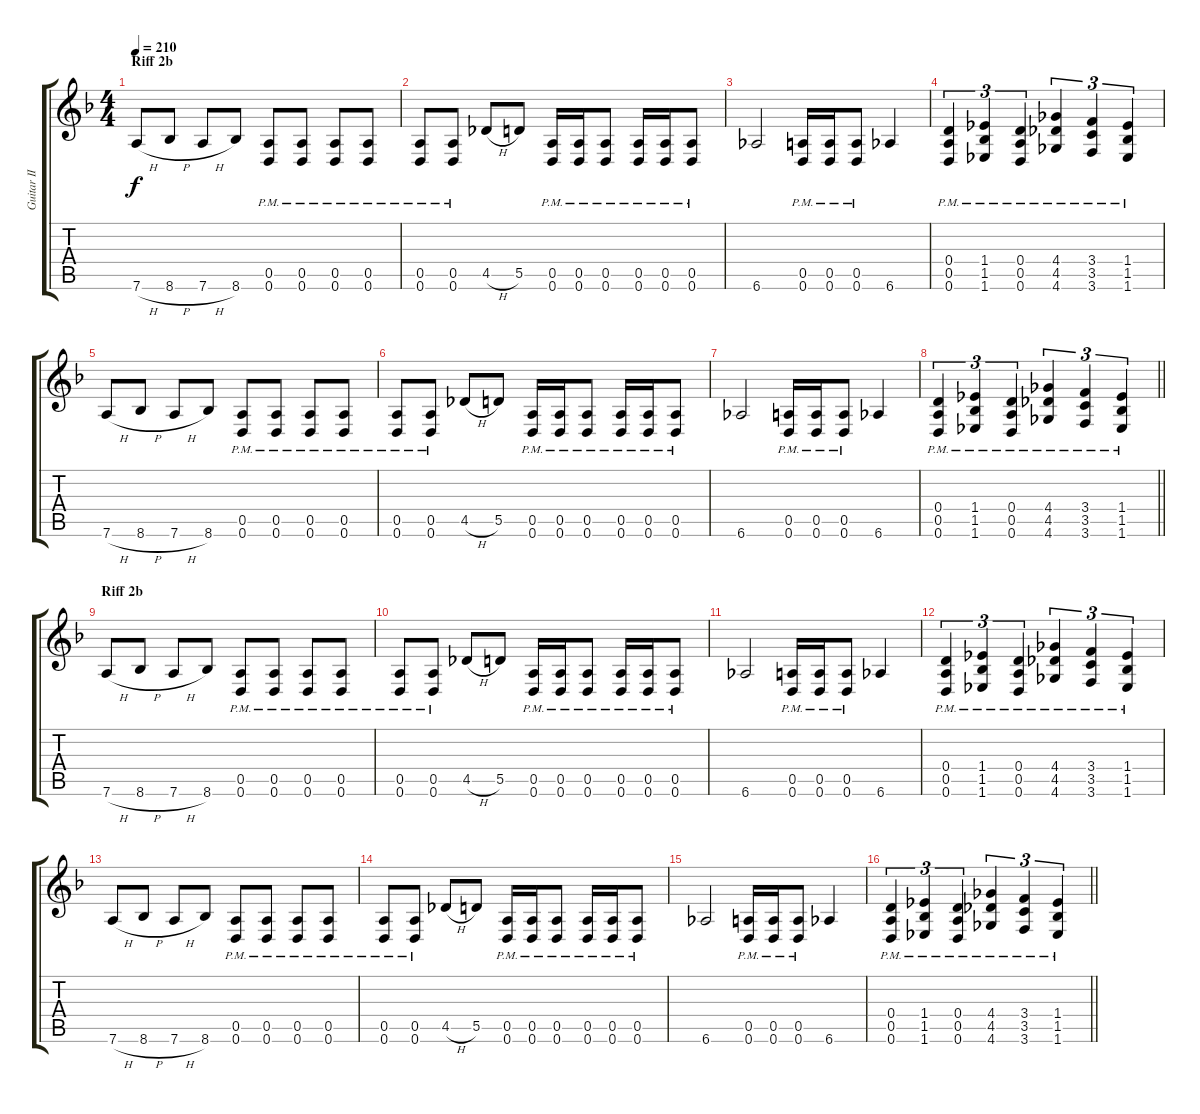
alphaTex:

\track ("Guitar II [Left]" "Guitar II ") {instrument distortionguitar}
\staff {score tabs}
\tuning (E4 B3 G3 D3 A2 D2) {hide}
\ts (4 4)
\section ("" "Riff 2b")
\tempo 210
\clef g2
\ks dminor
7.6{h}.8{dy f} 8.6{h}.8 7.6{h}.8 8.6.8 (0.5{pm} 0.6{pm}).8 (0.5{pm} 0.6{pm}).8 (0.5{pm} 0.6{pm}).8 (0.5{pm} 0.6{pm}).8 |
(0.5{pm} 0.6{pm}).8 (0.5{pm} 0.6{pm}).8 4.5{h}.8 5.5.8 (0.5{pm} 0.6{pm}).16 (0.5{pm} 0.6{pm}).16 (0.5{pm} 0.6{pm}).8 (0.5{pm} 0.6{pm}).16 (0.5{pm} 0.6{pm}).16 (0.5{pm} 0.6{pm}).8 |
6.6.2 (0.5{pm} 0.6{pm}).16 (0.5{pm} 0.6{pm}).16 (0.5{pm} 0.6{pm}).8 6.6.4 |
(0.4{pm} 0.5{pm} 0.6{pm}).4{tu (3 2)} (1.4{pm} 1.5{pm} 1.6{pm}).4{tu (3 2)} (0.4{pm} 0.5{pm} 0.6{pm}).4{tu (3 2)} (4.4{pm} 4.5{pm} 4.6{pm}).4{tu (3 2)} (3.4{pm} 3.5{pm} 3.6{pm}).4{tu (3 2)} (1.4{pm} 1.5{pm} 1.6{pm}).4{tu (3 2)} |
7.6{h}.8 8.6{h}.8 7.6{h}.8 8.6.8 (0.5{pm} 0.6{pm}).8 (0.5{pm} 0.6{pm}).8 (0.5{pm} 0.6{pm}).8 (0.5{pm} 0.6{pm}).8 |
(0.5{pm} 0.6{pm}).8 (0.5{pm} 0.6{pm}).8 4.5{h}.8 5.5.8 (0.5{pm} 0.6{pm}).16 (0.5{pm} 0.6{pm}).16 (0.5{pm} 0.6{pm}).8 (0.5{pm} 0.6{pm}).16 (0.5{pm} 0.6{pm}).16 (0.5{pm} 0.6{pm}).8 |
6.6.2 (0.5{pm} 0.6{pm}).16 (0.5{pm} 0.6{pm}).16 (0.5{pm} 0.6{pm}).8 6.6.4 |
\barLineRight lightlight
(0.4{pm} 0.5{pm} 0.6{pm}).4{tu (3 2)} (1.4{pm} 1.5{pm} 1.6{pm}).4{tu (3 2)} (0.4{pm} 0.5{pm} 0.6{pm}).4{tu (3 2)} (4.4{pm} 4.5{pm} 4.6{pm}).4{tu (3 2)} (3.4{pm} 3.5{pm} 3.6{pm}).4{tu (3 2)} (1.4{pm} 1.5{pm} 1.6{pm}).4{tu (3 2)} |
\section ("" "Riff 2b")
7.6{h}.8 8.6{h}.8 7.6{h}.8 8.6.8 (0.5{pm} 0.6{pm}).8 (0.5{pm} 0.6{pm}).8 (0.5{pm} 0.6{pm}).8 (0.5{pm} 0.6{pm}).8 |
(0.5{pm} 0.6{pm}).8 (0.5{pm} 0.6{pm}).8 4.5{h}.8 5.5.8 (0.5{pm} 0.6{pm}).16 (0.5{pm} 0.6{pm}).16 (0.5{pm} 0.6{pm}).8 (0.5{pm} 0.6{pm}).16 (0.5{pm} 0.6{pm}).16 (0.5{pm} 0.6{pm}).8 |
6.6.2 (0.5{pm} 0.6{pm}).16 (0.5{pm} 0.6{pm}).16 (0.5{pm} 0.6{pm}).8 6.6.4 |
(0.4{pm} 0.5{pm} 0.6{pm}).4{tu (3 2)} (1.4{pm} 1.5{pm} 1.6{pm}).4{tu (3 2)} (0.4{pm} 0.5{pm} 0.6{pm}).4{tu (3 2)} (4.4{pm} 4.5{pm} 4.6{pm}).4{tu (3 2)} (3.4{pm} 3.5{pm} 3.6{pm}).4{tu (3 2)} (1.4{pm} 1.5{pm} 1.6{pm}).4{tu (3 2)} |
7.6{h}.8 8.6{h}.8 7.6{h}.8 8.6.8 (0.5{pm} 0.6{pm}).8 (0.5{pm} 0.6{pm}).8 (0.5{pm} 0.6{pm}).8 (0.5{pm} 0.6{pm}).8 |
(0.5{pm} 0.6{pm}).8 (0.5{pm} 0.6{pm}).8 4.5{h}.8 5.5.8 (0.5{pm} 0.6{pm}).16 (0.5{pm} 0.6{pm}).16 (0.5{pm} 0.6{pm}).8 (0.5{pm} 0.6{pm}).16 (0.5{pm} 0.6{pm}).16 (0.5{pm} 0.6{pm}).8 |
6.6.2 (0.5{pm} 0.6{pm}).16 (0.5{pm} 0.6{pm}).16 (0.5{pm} 0.6{pm}).8 6.6.4 |
\barLineRight lightlight
(0.4{pm} 0.5{pm} 0.6{pm}).4{tu (3 2)} (1.4{pm} 1.5{pm} 1.6{pm}).4{tu (3 2)} (0.4{pm} 0.5{pm} 0.6{pm}).4{tu (3 2)} (4.4{pm} 4.5{pm} 4.6{pm}).4{tu (3 2)} (3.4{pm} 3.5{pm} 3.6{pm}).4{tu (3 2)} (1.4{pm} 1.5{pm} 1.6{pm}).4{tu (3 2)}
